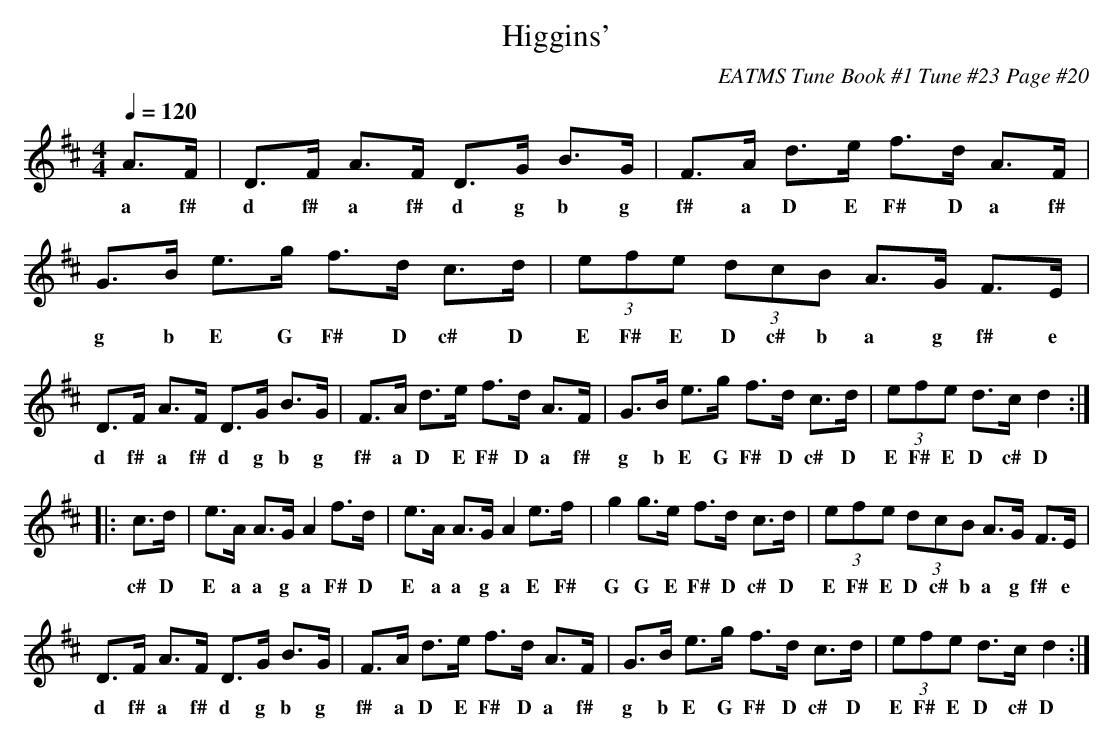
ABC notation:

X:1
T:Higgins'
C:EATMS Tune Book #1 Tune #23 Page #20
Q:1/4=120
M:4/4
L:1/8
K:D
A3/2F/ |D3/2F/ A3/2F/ D3/2G/ B3/2G/ |F3/2A/ d3/2e/ f3/2d/ A3/2F/ |G3/2B/ e3/2g/ f3/2d/ c3/2d/|(3efe (3dcB A3/2G/ F3/2E/|
w:a f# d f# a f# d g b g f# a D E F# D a f# g b E G F# D c# D E F# E D c# b a g f# e
D3/2F/ A3/2F/ D3/2G/ B3/2G/|F3/2A/ d3/2e/ f3/2d/ A3/2F/|G3/2B/ e3/2g/ f3/2d/ c3/2d/|(3efe d3/2c/ d2 :|
w:d f# a f# d g b g f# a D E F# D a f# g b E G F# D c# D E F# E D c# D
|:c3/2d/ |e3/2A/ A3/2G/ A2 f3/2d/ |e3/2A/ A3/2G/ A2 e3/2f/|g2 g3/2e/ f3/2d/ c3/2d/|(3efe (3dcB A3/2G/ F3/2E/|
w:c# D E a a g a F# D E a a g a E F# G G E F# D c# D E F# E D c# b a g f# e
D3/2F/ A3/2F/ D3/2G/ B3/2G/|F3/2A/ d3/2e/ f3/2d/ A3/2F/ |G3/2B/ e3/2g/ f3/2d/ c3/2d/ |(3efe d3/2c/ d2 :|
w:d f# a f# d g b g f# a D E F# D a f# g b E G F# D c# D E F# E D c# D
